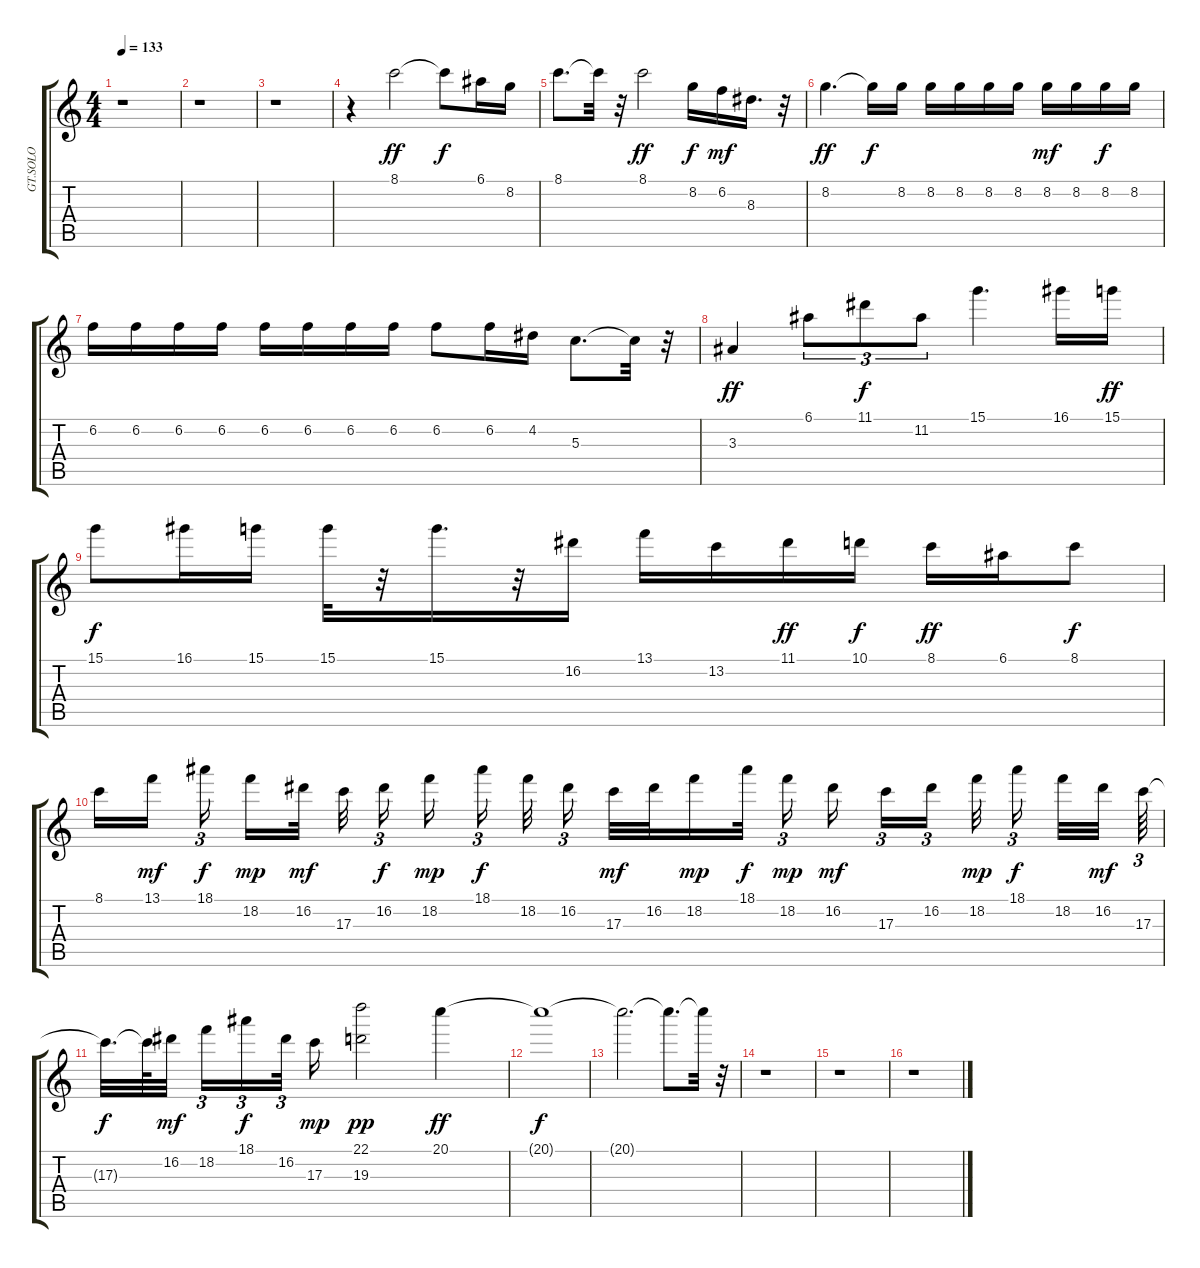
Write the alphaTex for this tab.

\track ("GT.SOLO                             " "GT.SOLO   ") {instrument distortionguitar}
\staff {score tabs}
\tuning (E4 B3 G3 D3 A2 E2) {hide}
\ts (4 4)
\tempo 133
\clef g2
\ks c
r.1{dy ff} |
r.1 |
r.1 |
r.4 8.1.2 8.1{t}.8{dy f} 6.1.16 8.2.16 |
8.1.8{d} 8.1{t}.32 r.32 8.1.2{dy ff} 8.2.16{dy f} 6.2.16{dy mf} 8.3.16{d} r.32 |
8.2.4{d dy ff} 8.2{t}.16{dy f} 8.2.16 8.2.16 8.2.16 8.2.16 8.2.16 8.2.16{dy mf} 8.2.16 8.2.16{dy f} 8.2.16 |
6.2.16 6.2.16 6.2.16 6.2.16 6.2.16 6.2.16 6.2.16 6.2.16 6.2.8 6.2.16 4.2.16 5.3.8{d} 5.3{t}.32 r.32 |
3.3.4{dy ff} 6.1.8{tu (3 2)} 11.1.8{tu (3 2) dy f} 11.2.8{tu (3 2)} 15.1.4{d} 16.1.16 15.1.16{dy ff} |
15.1.8{dy f} 16.1.16 15.1.16 15.1.32 r.32 15.1.16{d} r.32 16.2.16 13.1.16 13.2.16 11.1.16{dy ff} 10.1.16{dy f} 8.1.16{dy ff} 6.1.16 8.1.8{dy f} |
8.1.16 13.1.16{dy mf beam splitsecondary} 18.1.16{tu (3 2) dy f beam splitsecondary} 18.2.16{dy mp} 16.2.32{dy mf} 17.3.32{beam splitsecondary} 16.2.16{tu (3 2) dy f beam splitsecondary} 18.2.16{dy mp beam splitsecondary} 18.1.16{tu (3 2) dy f beam splitsecondary} 18.2.32 16.2.16{tu (3 2)} 17.3.32{dy mf} 16.2.32 18.2.16{dy mp} 18.1.32{dy f beam splitsecondary} 18.2.16{tu (3 2) dy mp} 16.2.16{dy mf} 17.3.16{tu (3 2)} 16.2.16{tu (3 2) beam splitsecondary} 18.2.32{dy mp beam splitsecondary} 18.1.16{tu (3 2) dy f beam splitsecondary} 18.2.32 16.2.32{dy mf beam splitsecondary} 17.3.64{tu (3 2)} |
17.3{t}.32{d dy f} 17.3{t}.64 16.2.32{dy mf beam splitsecondary} 18.2.16{tu (3 2)} 18.1.16{tu (3 2) dy f} 16.2.32{tu (3 2) beam splitsecondary} 17.3.16{dy mp} (22.1 19.3).2{dy pp} 20.1.4{dy ff} |
20.1{t}.1{dy f} |
20.1{t}.2{d} 20.1{t}.8{d} 20.1{t}.32 r.32 |
r.1 |
r.1 |
r.1
